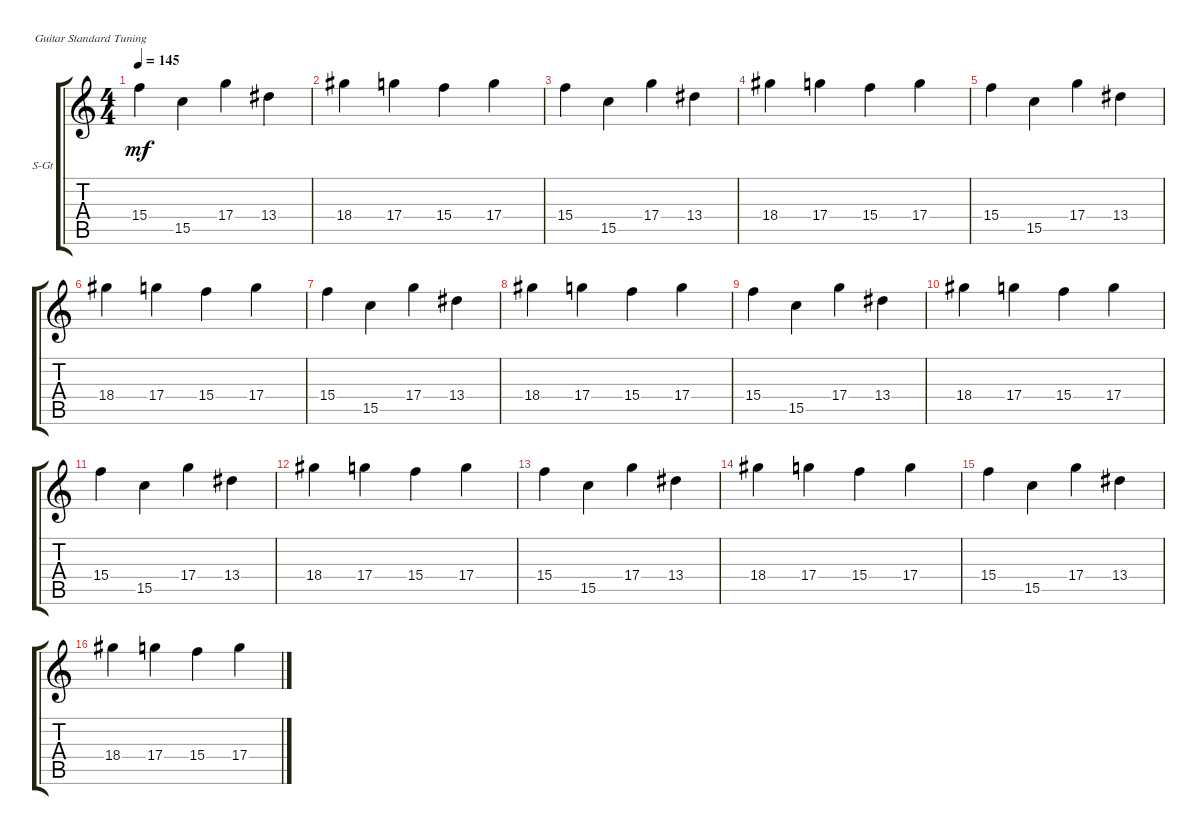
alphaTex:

\defaultSystemsLayout 4
\bracketExtendMode groupsimilarinstruments
\firstSystemTrackNameOrientation horizontal
\otherSystemsTrackNameOrientation horizontal
\track ("Steel Guitar" "S-Gt") {instrument acousticguitarsteel}
\staff {score tabs}
\tuning (E4 B3 G3 D3 A2 E2)
\ts (4 4)
\tempo 145
\clef g2
\ks c
15.4.4{dy mf} 15.5.4 17.4.4 13.4.4 |
18.4.4 17.4.4 15.4.4 17.4.4 |
15.4.4 15.5.4 17.4.4 13.4.4 |
18.4.4 17.4.4 15.4.4 17.4.4 |
15.4.4 15.5.4 17.4.4 13.4.4 |
18.4.4 17.4.4 15.4.4 17.4.4 |
15.4.4 15.5.4 17.4.4 13.4.4 |
18.4.4 17.4.4 15.4.4 17.4.4 |
15.4.4 15.5.4 17.4.4 13.4.4 |
18.4.4 17.4.4 15.4.4 17.4.4 |
15.4.4 15.5.4 17.4.4 13.4.4 |
18.4.4 17.4.4 15.4.4 17.4.4 |
15.4.4 15.5.4 17.4.4 13.4.4 |
18.4.4 17.4.4 15.4.4 17.4.4 |
15.4.4 15.5.4 17.4.4 13.4.4 |
18.4.4 17.4.4 15.4.4 17.4.4
